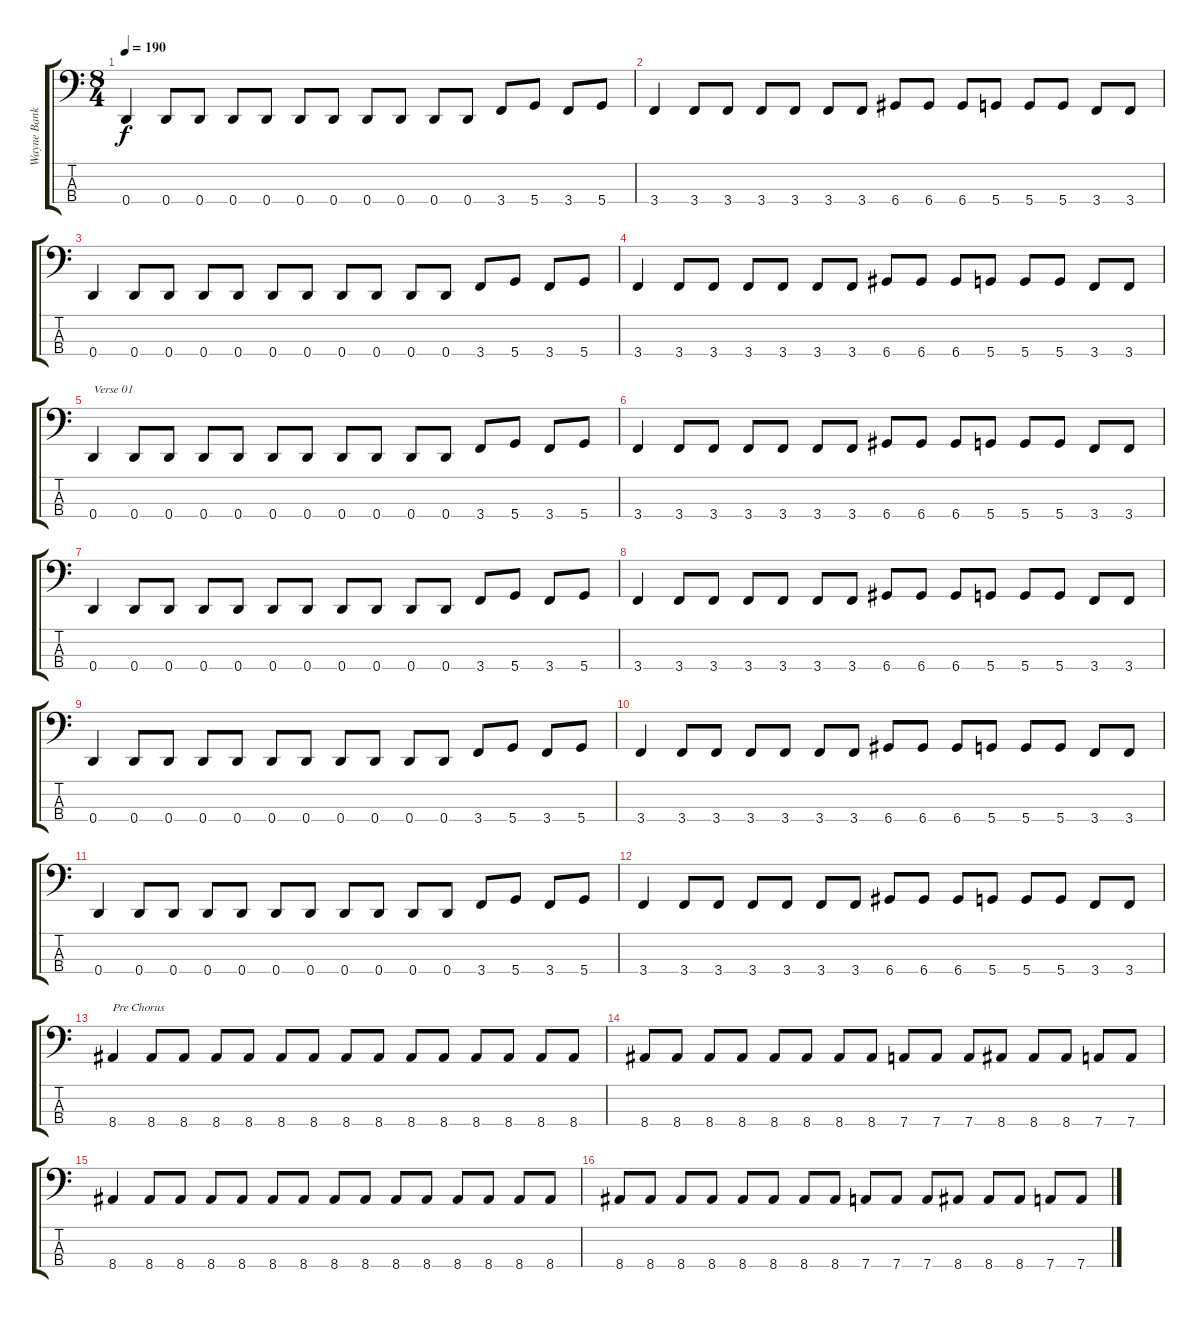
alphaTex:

\track ("Wayne Banks" "Wayne Bank") {instrument electricbassfinger}
\staff {score tabs}
\tuning (G2 D2 A1 D1) {hide}
\ts (8 4)
\tempo 190
\clef f4
\ks c
0.4.4{dy f} 0.4.8 0.4.8 0.4.8 0.4.8 0.4.8 0.4.8 0.4.8 0.4.8 0.4.8 0.4.8 3.4.8 5.4.8 3.4.8 5.4.8 |
3.4.4 3.4.8 3.4.8 3.4.8 3.4.8 3.4.8 3.4.8 6.4.8 6.4.8 6.4.8 5.4.8 5.4.8 5.4.8 3.4.8 3.4.8 |
0.4.4 0.4.8 0.4.8 0.4.8 0.4.8 0.4.8 0.4.8 0.4.8 0.4.8 0.4.8 0.4.8 3.4.8 5.4.8 3.4.8 5.4.8 |
3.4.4 3.4.8 3.4.8 3.4.8 3.4.8 3.4.8 3.4.8 6.4.8 6.4.8 6.4.8 5.4.8 5.4.8 5.4.8 3.4.8 3.4.8 |
0.4.4{txt "Verse 01"} 0.4.8 0.4.8 0.4.8 0.4.8 0.4.8 0.4.8 0.4.8 0.4.8 0.4.8 0.4.8 3.4.8 5.4.8 3.4.8 5.4.8 |
3.4.4 3.4.8 3.4.8 3.4.8 3.4.8 3.4.8 3.4.8 6.4.8 6.4.8 6.4.8 5.4.8 5.4.8 5.4.8 3.4.8 3.4.8 |
0.4.4 0.4.8 0.4.8 0.4.8 0.4.8 0.4.8 0.4.8 0.4.8 0.4.8 0.4.8 0.4.8 3.4.8 5.4.8 3.4.8 5.4.8 |
3.4.4 3.4.8 3.4.8 3.4.8 3.4.8 3.4.8 3.4.8 6.4.8 6.4.8 6.4.8 5.4.8 5.4.8 5.4.8 3.4.8 3.4.8 |
0.4.4 0.4.8 0.4.8 0.4.8 0.4.8 0.4.8 0.4.8 0.4.8 0.4.8 0.4.8 0.4.8 3.4.8 5.4.8 3.4.8 5.4.8 |
3.4.4 3.4.8 3.4.8 3.4.8 3.4.8 3.4.8 3.4.8 6.4.8 6.4.8 6.4.8 5.4.8 5.4.8 5.4.8 3.4.8 3.4.8 |
0.4.4 0.4.8 0.4.8 0.4.8 0.4.8 0.4.8 0.4.8 0.4.8 0.4.8 0.4.8 0.4.8 3.4.8 5.4.8 3.4.8 5.4.8 |
3.4.4 3.4.8 3.4.8 3.4.8 3.4.8 3.4.8 3.4.8 6.4.8 6.4.8 6.4.8 5.4.8 5.4.8 5.4.8 3.4.8 3.4.8 |
8.4.4{txt "Pre Chorus"} 8.4.8 8.4.8 8.4.8 8.4.8 8.4.8 8.4.8 8.4.8 8.4.8 8.4.8 8.4.8 8.4.8 8.4.8 8.4.8 8.4.8 |
8.4.8 8.4.8 8.4.8 8.4.8 8.4.8 8.4.8 8.4.8 8.4.8 7.4.8 7.4.8 7.4.8 8.4.8 8.4.8 8.4.8 7.4.8 7.4.8 |
8.4.4 8.4.8 8.4.8 8.4.8 8.4.8 8.4.8 8.4.8 8.4.8 8.4.8 8.4.8 8.4.8 8.4.8 8.4.8 8.4.8 8.4.8 |
8.4.8 8.4.8 8.4.8 8.4.8 8.4.8 8.4.8 8.4.8 8.4.8 7.4.8 7.4.8 7.4.8 8.4.8 8.4.8 8.4.8 7.4.8 7.4.8
